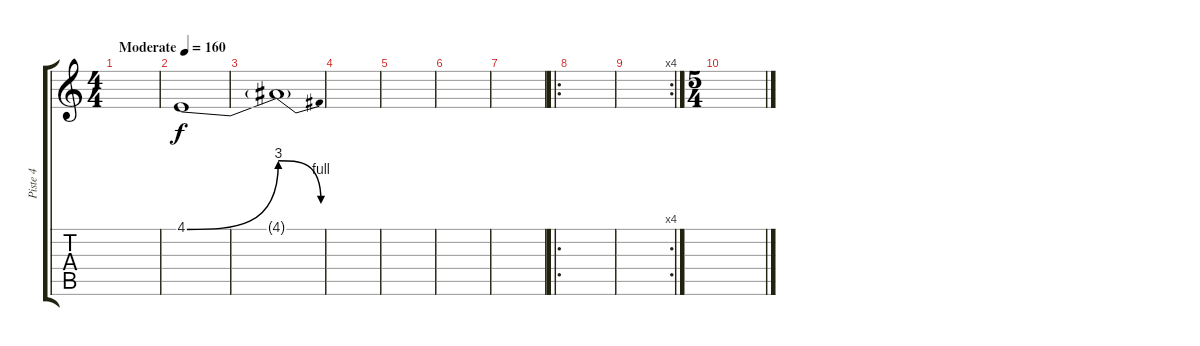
\track ("Piste 4" "Piste 4") {instrument reedorgan}
\staff {score tabs}
\tuning (C4 G3 Eb3 Bb2 F2 C2) {hide}
\ts (4 4)
\tempo (160 "Moderate")
\clef g2
\ks c
|
4.1{be (bend 0 0 60 12)}.1 |
4.1{be (release 0 12 60 4) t}.1 |
|
|
|
|
\ro
|
\rc 4
|
\ts (5 4)
